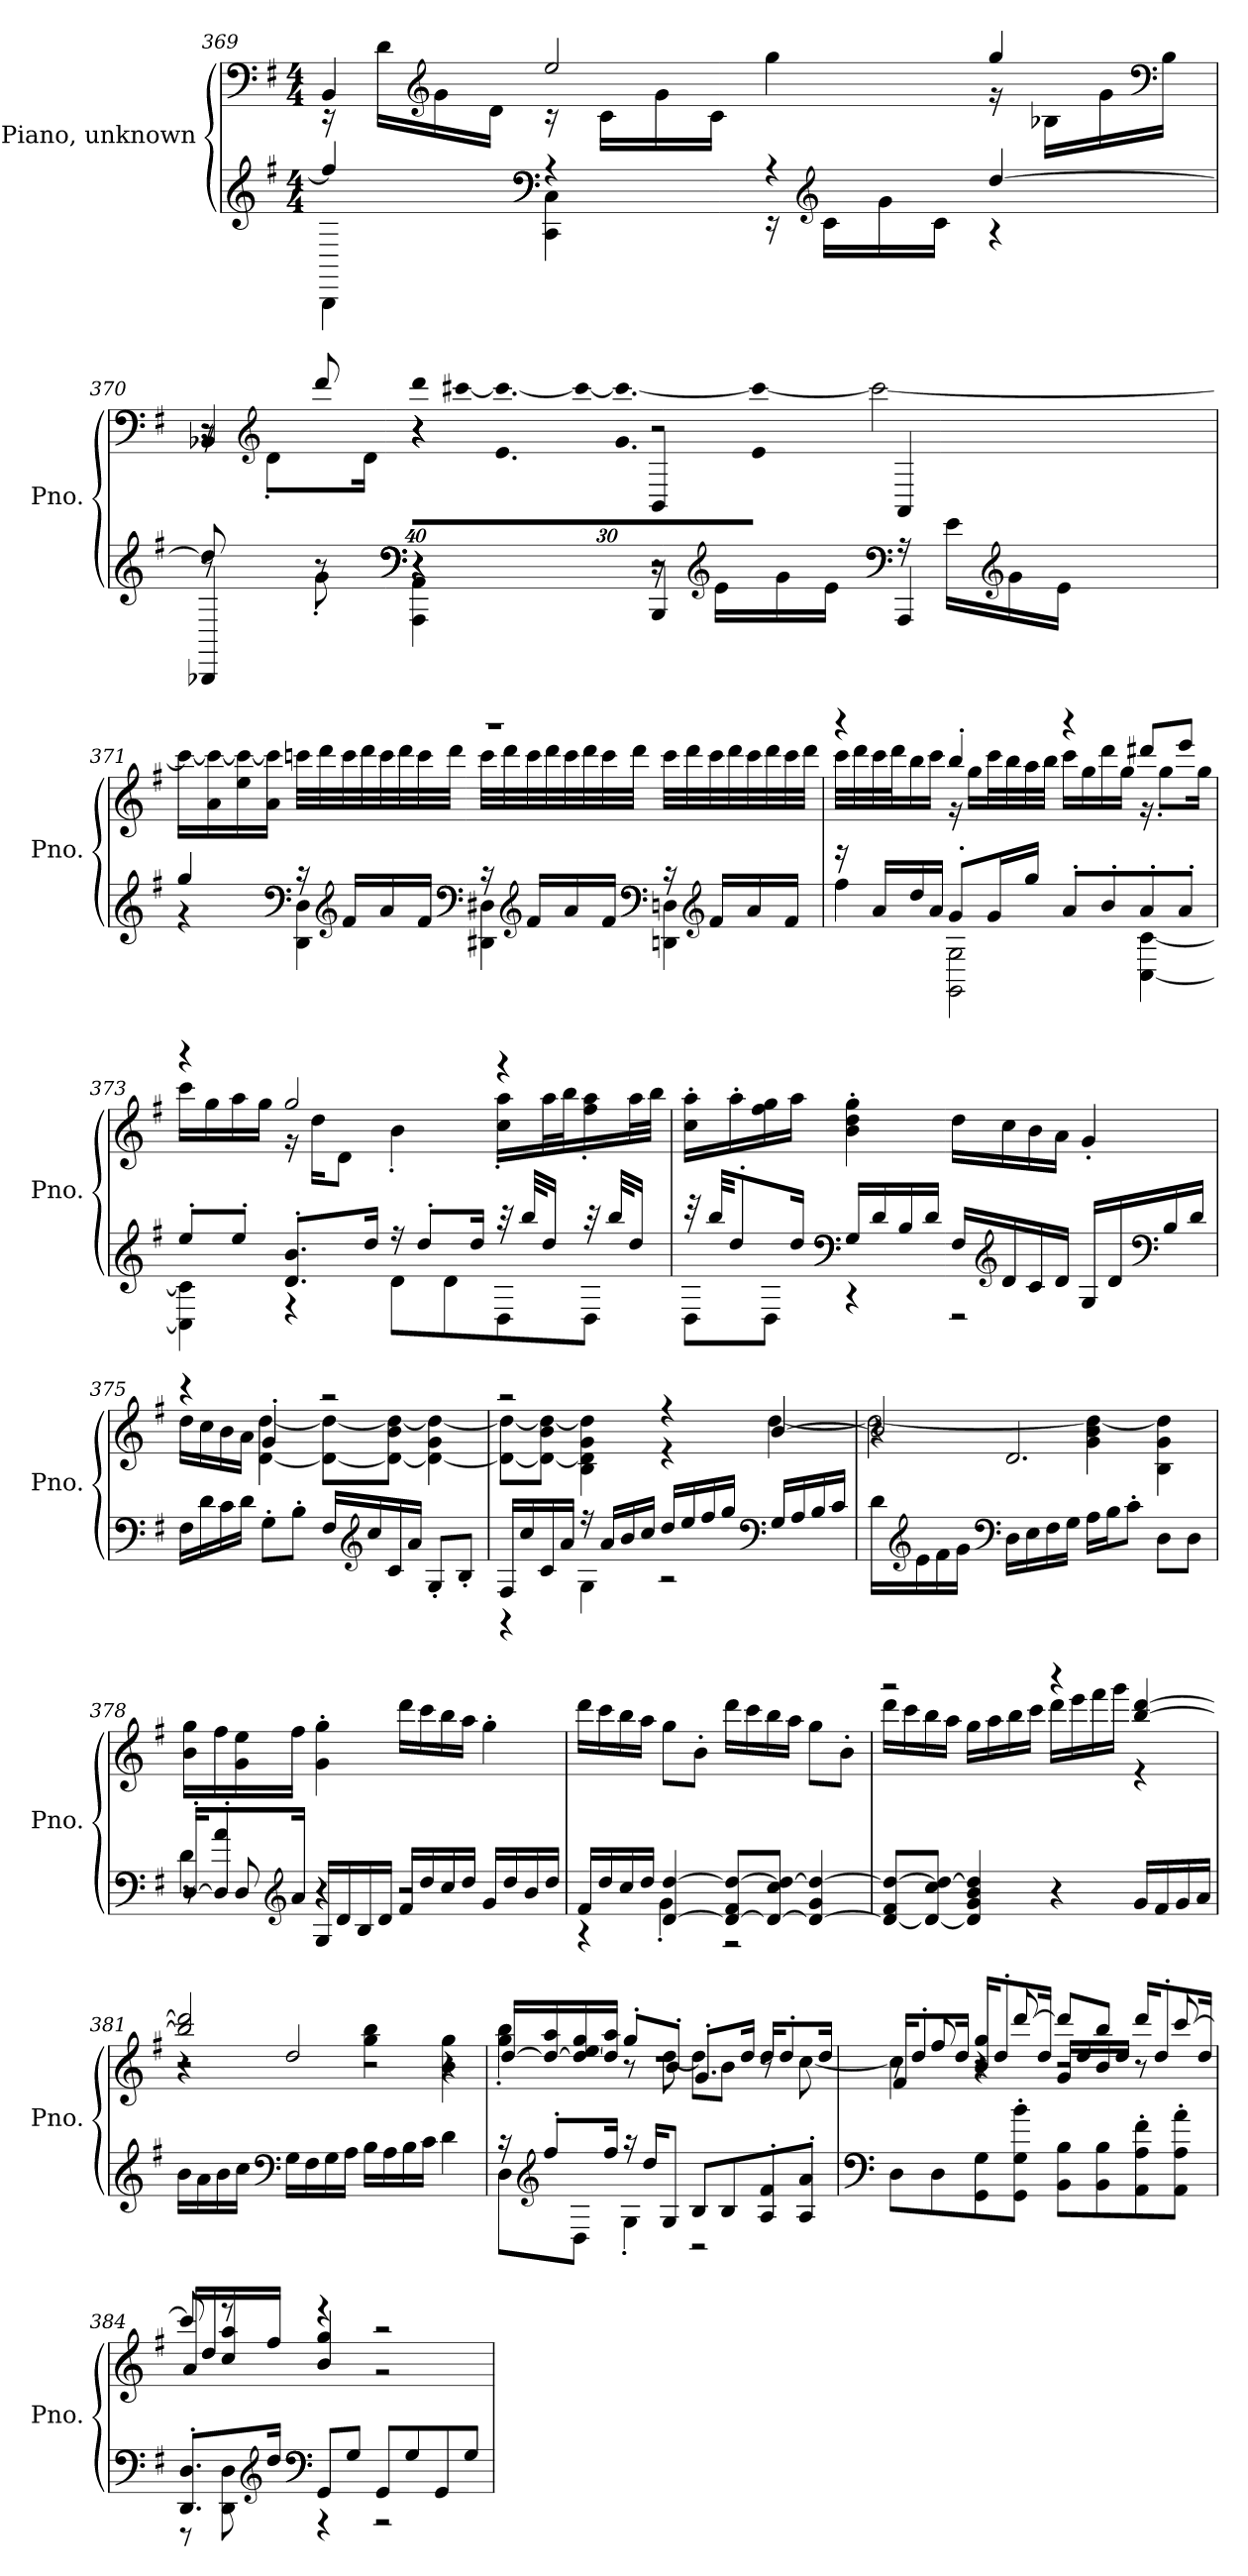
**kern	**kern
*part1	*part1
*staff2	*staff1
*I"Piano, unknown	*
*I'Pno.	*
!!LO:LB:g=z
*clefG2	*clefF4
*k[f#]	*k[f#]
*M4/4	*M4/4
=369	=369
*^	*^
4ff/]	4BBB\	4BB/	16r
.	.	.	16d\LL
*	*	*clefG2	*
.	.	.	16g\
.	.	.	16d\JJ
*clefF4	*	*	*
4r	4CC\ 4C\	2ee/	16r
.	.	.	16c\LL
.	.	.	16g\
.	.	.	16c\JJ
4r	16r	.	4gg\
*clefG2	*	*	*
.	16c\LL	.	.
.	16g\	.	.
.	16c\JJ	.	.
[4dd/	4r	4gg/	16r
.	.	.	16B-X\LL
.	.	.	16g\
*	*	*clefF4	*
.	.	.	16B-\JJ
!!LO:LB:g=z
=370	=370	=370	=370
*	*^	*	*^
8dd/]	8r	4BBB-X/	8r	16r	4BB-X/
*	*	*	*clefG2	*	*
.	.	.	.	8d'\L	.
8r	8g'\	.	8ddd/	.	.
.	.	.	.	16d\Jk	.
*clefF4	*	*	*	*	*
*	*	*	*	*Xbrackettup	*
!	!	!	!	!LO:N:vis=32	!
4r	4AAA\ 4AA\	4r	4r	640%23ddd\LLL	4r
!	!	!	!	!LO:N:vis=64	!
.	.	.	.	[960%17ccc#X\K	.
!	!	!	!	!LO:N:vis=32.	!
.	.	.	.	1920%103e\ 1920%103ccc#\_	.
!	!	!	!	!LO:N:vis=64	!
.	.	.	.	960%17ccc#\K_	.
!	!	!	!	!LO:N:vis=32.	!
.	.	.	.	1920%103g\ 1920%103ccc#\_J	.
!	!	!	!	!LO:N:vis=16	!
.	.	.	.	1920%137e\ 1920%137ccc#\_JJ	.
2r	16r	4BBB-/	2r	2ccc#\_	4BB-/
*clefG2	*	*	*	*	*
.	16e\LL	.	.	.	.
.	16g\	.	.	.	.
.	16e\JJ	.	.	.	.
*clefF4	*	*	*	*	*
.	16r	4AAA/	.	.	4AA/
.	16e\LL	.	.	.	.
*clefG2	*	*	*	*	*
.	16g\	.	.	.	.
.	16e\JJ	.	.	.	.
*	*v	*v	*	*	*
*	*	*	*v	*v
!!LO:LB:g=z
=371	=371	=371	=371
4gg/	4r	1r	16ccc#\LL_
.	.	.	16a\ 16ccc#\_
.	.	.	16ee\ 16ccc#\_
.	.	.	16a\ 16ccc#\]JJ
*clefF4	*	*	*
16r	4DD\ 4D\	.	32cccn\LLL
.	.	.	32ddd\
*clefG2	*	*	*
16f#/LL	.	.	32ccc\
.	.	.	32ddd\
16a/	.	.	32ccc\
.	.	.	32ddd\
16f#/JJ	.	.	32ccc\
.	.	.	32ddd\JJJ
*clefF4	*	*	*
16r	4DD#X\ 4D#X\	.	32ccc\LLL
.	.	.	32ddd\
*clefG2	*	*	*
16f#/LL	.	.	32ccc\
.	.	.	32ddd\
16a/	.	.	32ccc\
.	.	.	32ddd\
16f#/JJ	.	.	32ccc\
.	.	.	32ddd\JJJ
*clefF4	*	*	*
16r	4DDn\ 4Dn\	.	32ccc\LLL
.	.	.	32ddd\
*clefG2	*	*	*
16f#/LL	.	.	32ccc\
.	.	.	32ddd\
16a/	.	.	32ccc\
.	.	.	32ddd\
16f#/JJ	.	.	32ccc\
.	.	.	32ddd\JJJ
!!LO:LB:g=z	!!
=372	=372	=372	=372
16r	4ff#\	4r	32ccc\LLL
.	.	.	32ddd\
16a/LL	.	.	32ccc\
.	.	.	32ddd\J
16dd/	.	.	16bb\
16a/JJ	.	.	16ccc\JJ
8g'/L	2GG\ 2G\	4bb'/	16r
.	.	.	16gg\LL
16g/L	.	.	32ccc\L
.	.	.	32bb\
16gg/JJ	.	.	32aa\
.	.	.	32bb\JJJ
8a'/L	.	4r	16ccc\LL
.	.	.	16gg\
8b'/	.	.	16ddd\
.	.	.	16gg\JJ
8a'/	[4C\ [4c\	8ddd#X/L	16r
.	.	.	8gg'\L
8a'/J	.	8eee/J	.
.	.	.	16gg\Jk
=373	=373	=373	=373
8ee'/L	4C\] 4c\]	4r	16ccc\LL
.	.	.	16gg\
8ee'/J	.	.	16aa\
.	.	.	16gg\JJ
8.d/' 8.b/'L	4r	2gg/	16r
.	.	.	16dd\KL
.	.	.	8d\J
16dd/Jk	.	.	.
16r	8d\L	.	4b'\
8dd'/L	.	.	.
.	8d\	.	.
16dd/Jk	.	.	.
32r	8D\	4r	16cc\' 16aa\'LL
32bb/KLL	.	.	.
16dd/JJ	.	.	32aa\L
.	.	.	32bb\J
32r	8D\J	.	16ff#\' 16aa\'
32bb/KLL	.	.	.
16dd/JJ	.	.	32aa\L
.	.	.	32bb\JJJ
*	*	*v	*v
!!LO:LB:g=z
=374	=374	=374
32r	8D\L	16cc\' 16aa\'LL
32bb/KKL	.	.
8dd'/	.	16aa'\
.	8D\J	16ff#\ 16gg\
16dd/Jk	.	16aa\JJ
*clefF4	*	*
16G/LL	4r	4b\' 4dd\' 4gg\'
16d/	.	.
16B/	.	.
16d/JJ	.	.
16F#/LL	2r	16dd\LL
*clefG2	*	*
16d/	.	16cc\
16c/	.	16b\
16d/JJ	.	16a\JJ
16G/LL	.	4g'/
16d/	.	.
*clefF4	*	*
16B/	.	.
16d/JJ	.	.
*v	*v	*
=375	=375
*	*^
16F#\LL	4r	16dd\LL
16d\	.	16cc\
16c\	.	16b\
16d\JJ	.	16a\JJ
8G'\L	4g'/	[4d\ [4dd\
8B'\J	.	.
16F#/LL	2r	8d\_ 8dd\_L
*clefG2	*	*
16cc/	.	.
16c/	.	8d\_ 8b\ 8dd\_J
16a/JJ	.	.
8G'/L	.	4d\_ 4g\ 4dd\_
8B'/J	.	.
!!LO:PB:g=z	!!
=376	=376	=376
*^	*	*
16F#/LL	4r	2r	8d\_ 8dd\_L
16cc/	.	.	.
16c/	.	.	8d\_ 8b\ 8dd\_J
16a/JJ	.	.	.
16r	4G\	.	4B\ 4d\] 4g\ 4dd\]
16a/LL	.	.	.
16b/	.	.	.
16cc/JJ	.	.	.
16dd/LL	2r	4r	4r
16ee/	.	.	.
16ff#/	.	.	.
16gg/JJ	.	.	.
*clefF4	*	*	*
16G/LL	.	[4b/	[4dd\
16A/	.	.	.
16B/	.	.	.
16c/JJ	.	.	.
*v	*v	*	*
=377	=377	=377
*	*	*^
16d\LL	2b/]	2dd\_	4r
*clefG2	*	*	*
16e\	.	.	.
16f#\	.	.	.
16g\JJ	.	.	.
*clefF4	*	*	*
16D\LL	.	.	2.d/
16E\	.	.	.
16F#\	.	.	.
16G\JJ	.	.	.
16A\LL	2r	4g\ 4b\ 4dd\_	.
16B\J	.	.	.
8c'\J	.	.	.
8D\L	.	4B\ 4g\ 4dd\]	.
8D\J	.	.	.
*	*v	*v	*v
!!LO:LB:g=z
=378	=378
*^	*
*	*^	*
[16D'/KL	4d\	8r	16b\ 16gg\LL
8D/]' 8a/'	.	.	16ff#\
.	.	8D/	16g\ 16ee\
*clefG2	*	*	*
16a/Jk	.	.	16ff#\JJ
16G/LL	4r	4r	4g\' 4gg\'
16d/	.	.	.
16B/	.	.	.
16d/JJ	.	.	.
16f#/LL	2r	2r	16ddd\LL
16dd/	.	.	16ccc\
16cc/	.	.	16bb\
16dd/JJ	.	.	16aa\JJ
16g/LL	.	.	4gg'\
16dd/	.	.	.
16b/	.	.	.
16dd/JJ	.	.	.
*	*v	*v	*
=379	=379	=379
16f#/LL	4r	16ddd\LL
16dd/	.	16ccc\
16cc/	.	16bb\
16dd/JJ	.	16aa\JJ
[4d/ [4dd/	4g'\	8gg\L
.	.	8b'\J
8d/_ 8f#/ 8dd/_L	2r	16ddd\LL
.	.	16ccc\
8d/_ 8cc/ 8dd/_J	.	16bb\
.	.	16aa\JJ
4d/_ 4g/ 4dd/_	.	8gg\L
.	.	8b'\J
*v	*v	*
!!LO:LB:g=z
=380	=380
*	*^
8d/_ 8f#/ 8dd/_L	2r	16ddd\LL
.	.	16ccc\
8d/_ 8cc/ 8dd/_J	.	16bb\
.	.	16aa\JJ
4d/] 4g/ 4b/ 4dd/]	.	16gg\LL
.	.	16aa\
.	.	16bb\
.	.	16ccc\JJ
4r	4r	16ddd\LL
.	.	16eee\
.	.	16fff#\
.	.	16ggg\JJ
16g/LL	[4bb/ [4ddd/	4r
16f#/	.	.
16g/	.	.
16a/JJ	.	.
=381	=381	=381
*	*	*^
16b\LL	2bb/] 2ddd/]	2r	4r
16a\	.	.	.
16b\	.	.	.
16cc\JJ	.	.	.
*clefF4	*	*	*
16G\LL	.	.	2dd/
16F#\	.	.	.
16G\	.	.	.
16A\JJ	.	.	.
16B\LL	2r	4gg\ 4bb\	.
16A\	.	.	.
16B\	.	.	.
16c\JJ	.	.	.
4d\	.	4b\ 4gg\	4r
!!LO:LB:g=z	!!	!!
=382	=382	=382	=382
*^	*	*	*
16r	8D\L	1r	4gg\' 4bb\'	[16dd/LL
*clefG2	*	*	*	*
8ff#'/L	.	.	.	16dd/_ 16aa/
.	8D\J	.	.	16dd/_ 16ee/ 16gg/
16ff#/Jk	.	.	.	16dd/] 16aa/JJ
16r	4G'\	.	8r	8gg'/L
16dd/KL	.	.	.	.
8G/J	.	.	[8dd\	8b'/J
8B/L	2r	.	8dd\L]	8.g'/L
8B/	.	.	8b\J	.
.	.	.	.	16dd/Jk
8A/' 8f#/'	.	.	8r	16dd/KL
.	.	.	.	8dd'/
8A/' 8a/'J	.	.	[8cc\	.
.	.	.	.	16dd/Jk
*v	*v	*	*	*
=383	=383	=383	=383
*clefF4	*	*	*
8D\L	8r	4cc\]	16f#/KL
.	.	.	8dd'/
8D\	8ff#/	.	.
.	.	.	16dd/Jk
8GG\ 8G\	8r	4r	16b/ 16gg/KL
.	.	.	8dd'/
8GG\' 8G\' 8b\'J	[8ddd/	.	.
.	.	.	16dd/Jk
8BB\ 8B\L	8ddd/L]	2r	16g/LL
.	.	.	16dd/
8BB\ 8B\	8bb/J	.	16b/
.	.	.	16dd/JJ
8AA\' 8A\' 8f#\'	8r	.	16ddd/KL
.	.	.	8dd'/
8AA\' 8A\' 8a\'J	[8ccc/	.	.
.	.	.	16dd/Jk
*	*	*v	*v
!!LO:LB:g=z
=384	=384	=384
*^	*	*
8.DD/' 8.D/'L	8r	8ccc/]	16a/LL
.	.	.	16dd/
.	8DD\ 8D\	8r	16cc/ 16aa/
*clefG2	*	*	*
16dd/Jk	.	.	16ff#/JJ
*clefF4	*	*	*
8GG/L	4r	4r	4b/ 4gg/
8G/J	.	.	.
8GG/L	2r	2r	2r
8G/	.	.	.
8GG/	.	.	.
8G/J	.	.	.
*v	*v	*	*
*	*v	*v
=	=
*-	*-
